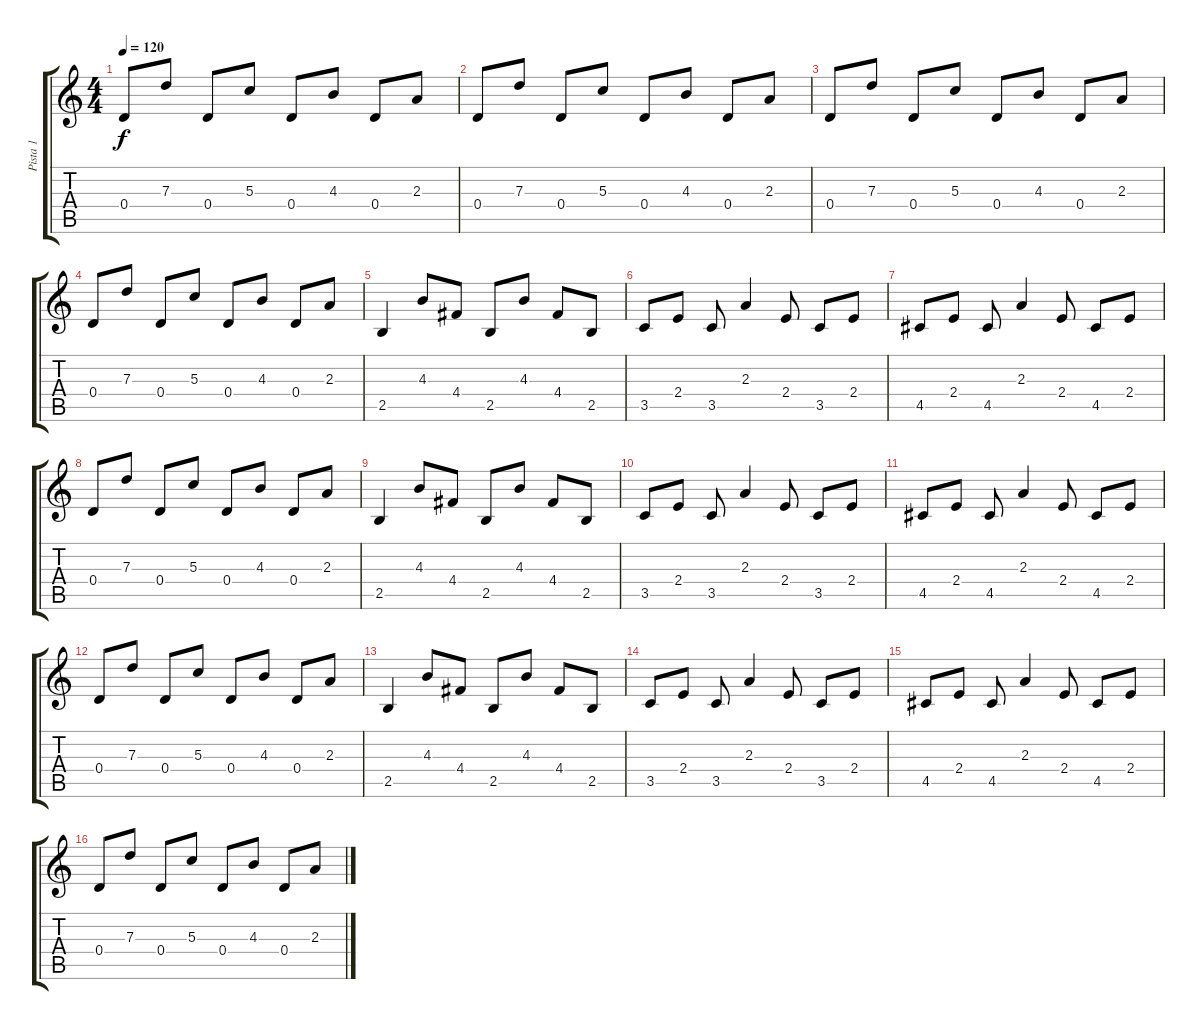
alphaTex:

\track ("Pista 1" "Pista 1") {instrument acousticguitarsteel}
\staff {score tabs}
\tuning (E4 B3 G3 D3 A2 E2) {hide}
\ts (4 4)
\tempo 120
\clef g2
\ks c
0.4.8{dy f} 7.3.8 0.4.8 5.3.8 0.4.8 4.3.8 0.4.8 2.3.8 |
0.4.8 7.3.8 0.4.8 5.3.8 0.4.8 4.3.8 0.4.8 2.3.8 |
0.4.8 7.3.8 0.4.8 5.3.8 0.4.8 4.3.8 0.4.8 2.3.8 |
0.4.8 7.3.8 0.4.8 5.3.8 0.4.8 4.3.8 0.4.8 2.3.8 |
2.5.4 4.3.8 4.4.8 2.5.8 4.3.8 4.4.8 2.5.8 |
3.5.8 2.4.8 3.5.8 2.3.4 2.4.8 3.5.8 2.4.8 |
4.5.8 2.4.8 4.5.8 2.3.4 2.4.8 4.5.8 2.4.8 |
0.4.8 7.3.8 0.4.8 5.3.8 0.4.8 4.3.8 0.4.8 2.3.8 |
2.5.4 4.3.8 4.4.8 2.5.8 4.3.8 4.4.8 2.5.8 |
3.5.8 2.4.8 3.5.8 2.3.4 2.4.8 3.5.8 2.4.8 |
4.5.8 2.4.8 4.5.8 2.3.4 2.4.8 4.5.8 2.4.8 |
0.4.8 7.3.8 0.4.8 5.3.8 0.4.8 4.3.8 0.4.8 2.3.8 |
2.5.4 4.3.8 4.4.8 2.5.8 4.3.8 4.4.8 2.5.8 |
3.5.8 2.4.8 3.5.8 2.3.4 2.4.8 3.5.8 2.4.8 |
4.5.8 2.4.8 4.5.8 2.3.4 2.4.8 4.5.8 2.4.8 |
0.4.8 7.3.8 0.4.8 5.3.8 0.4.8 4.3.8 0.4.8 2.3.8
